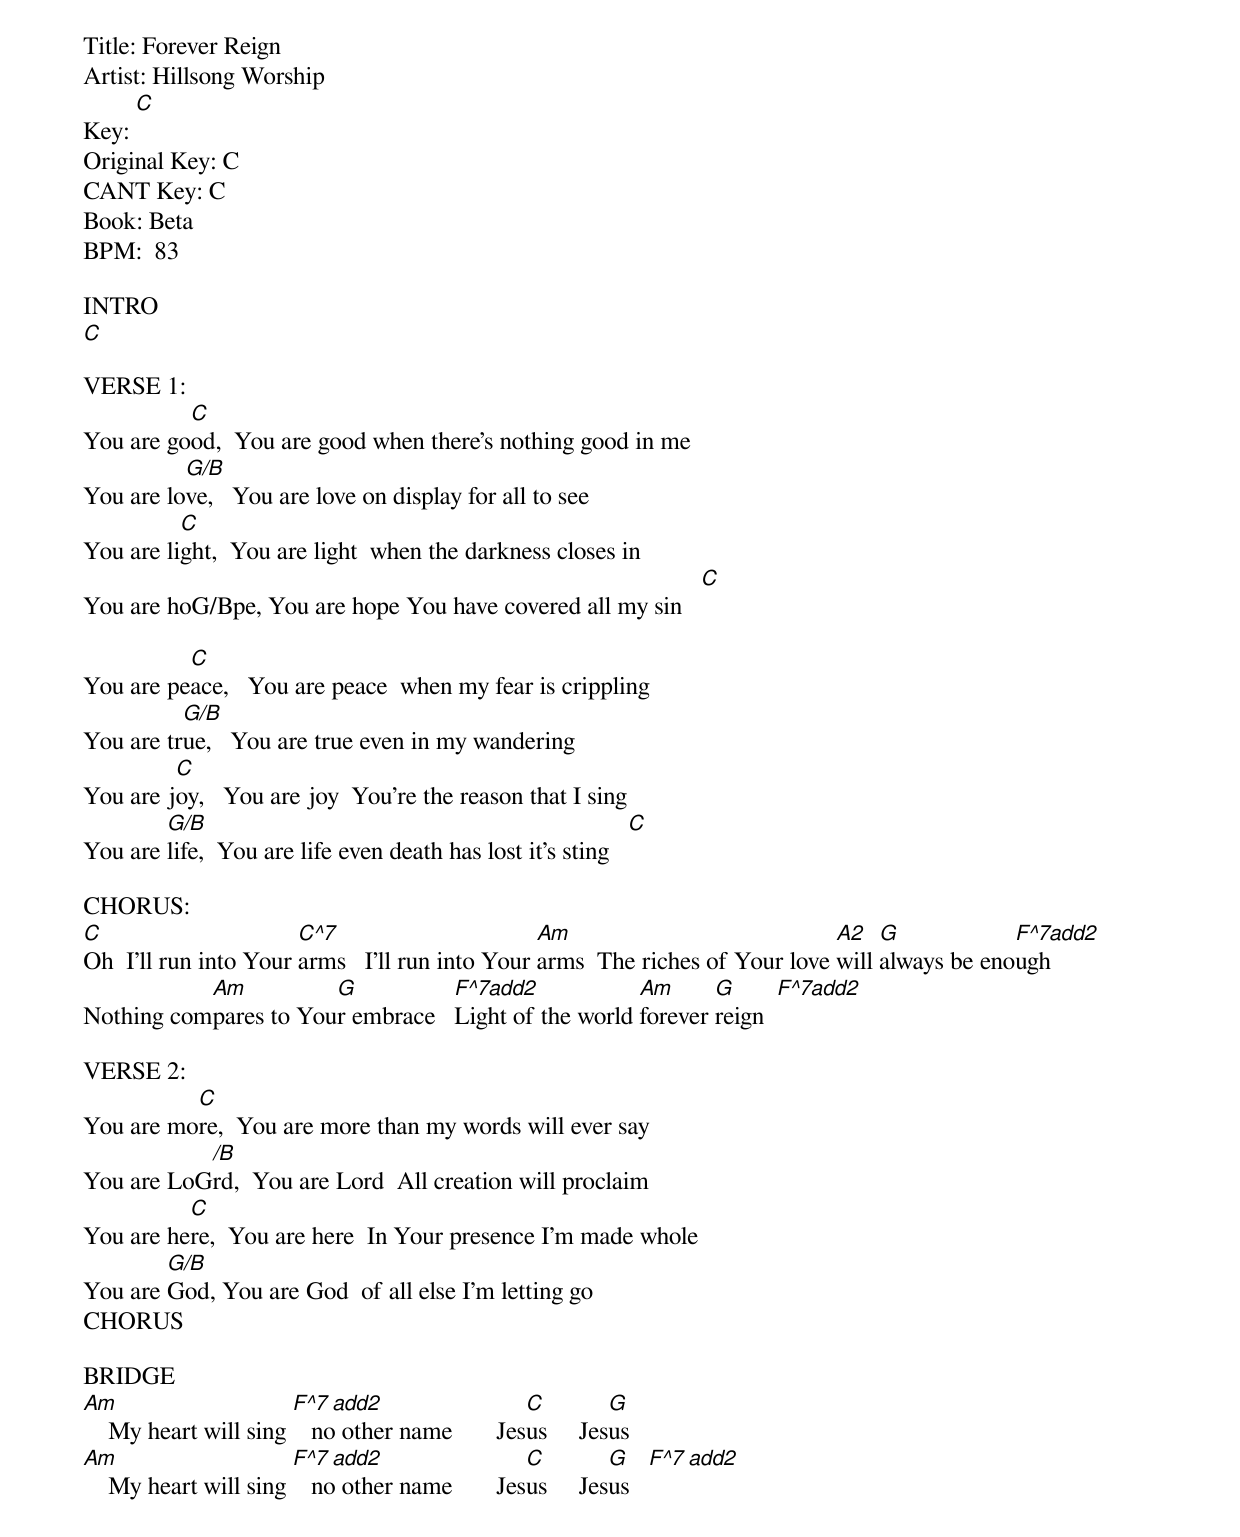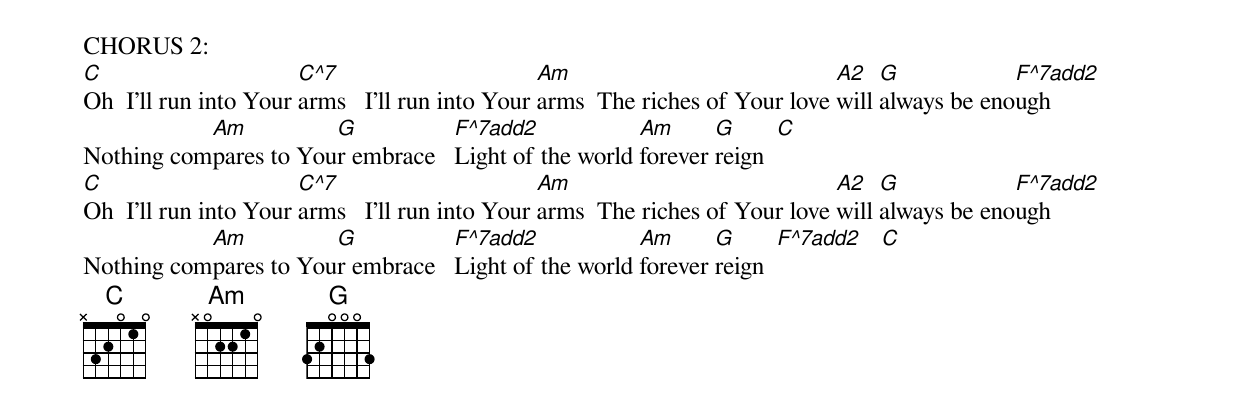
Title: Forever Reign
Artist: Hillsong Worship
Key: [C]
Original Key: C
CANT Key: C
Book: Beta
BPM:  83

INTRO
[C]

VERSE 1:
You are go[C]od,  You are good when there’s nothing good in me
You are lo[G/B]ve,   You are love on display for all to see
You are li[C]ght,  You are light  when the darkness closes in
You are hoG/Bpe, You are hope You have covered all my sin   [C]

You are pe[C]ace,   You are peace  when my fear is crippling
You are tr[G/B]ue,   You are true even in my wandering
You are j[C]oy,   You are joy  You’re the reason that I sing
You are [G/B]life,  You are life even death has lost it’s sting   [C]

CHORUS:
[C]Oh  I’ll run into Your [C^7]arms   I’ll run into Your [Am]arms  The riches of Your love [A2]will [G]always be eno[F^7add2]ugh
Nothing com[Am]pares to You[G]r embrace   [F^7add2]Light of the world [Am]forever [G]reign  [F^7add2]

VERSE 2:
You are mo[C]re,  You are more than my words will ever say
You are LoG[/B]rd,  You are Lord  All creation will proclaim
You are he[C]re,  You are here  In Your presence I’m made whole
You are [G/B]God, You are God  of all else I’m letting go
CHORUS

BRIDGE
[Am]    My heart will sing [F^7 add2]   no other name       Jes[C]us     Jes[G]us
[Am]    My heart will sing [F^7 add2]   no other name       Jes[C]us     Jes[G]us   [F^7 add2]

CHORUS 2:
[C]Oh  I’ll run into Your [C^7]arms   I’ll run into Your [Am]arms  The riches of Your love [A2]will [G]always be eno[F^7add2]ugh
Nothing com[Am]pares to You[G]r embrace   [F^7add2]Light of the world [Am]forever [G]reign  [C]
[C]Oh  I’ll run into Your [C^7]arms   I’ll run into Your [Am]arms  The riches of Your love [A2]will [G]always be eno[F^7add2]ugh
Nothing com[Am]pares to You[G]r embrace   [F^7add2]Light of the world [Am]forever [G]reign  [F^7add2]   [C]
